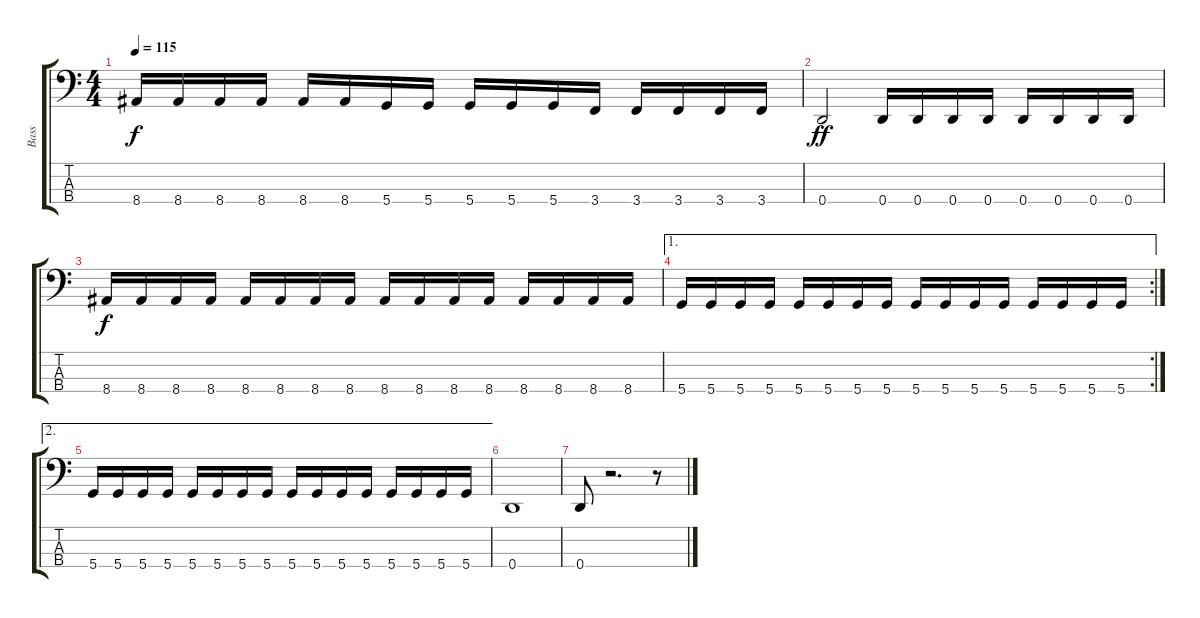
\track ("Bass" "Bass") {instrument electricbassfinger}
\staff {score tabs}
\tuning (G2 D2 A1 D1) {hide}
\ts (4 4)
\tempo 115
\clef f4
\ks c
8.4.16{dy f} 8.4.16 8.4.16 8.4.16 8.4.16 8.4.16 5.4.16 5.4.16 5.4.16 5.4.16 5.4.16 3.4.16 3.4.16 3.4.16 3.4.16 3.4.16 |
0.4.2{dy ff} 0.4.16 0.4.16 0.4.16 0.4.16 0.4.16 0.4.16 0.4.16 0.4.16 |
8.4.16{dy f} 8.4.16 8.4.16 8.4.16 8.4.16 8.4.16 8.4.16 8.4.16 8.4.16 8.4.16 8.4.16 8.4.16 8.4.16 8.4.16 8.4.16 8.4.16 |
\ae 1
\rc 2
5.4.16 5.4.16 5.4.16 5.4.16 5.4.16 5.4.16 5.4.16 5.4.16 5.4.16 5.4.16 5.4.16 5.4.16 5.4.16 5.4.16 5.4.16 5.4.16 |
\ae 2
5.4.16 5.4.16 5.4.16 5.4.16 5.4.16 5.4.16 5.4.16 5.4.16 5.4.16 5.4.16 5.4.16 5.4.16 5.4.16 5.4.16 5.4.16 5.4.16 |
0.4.1 |
0.4.8 r.2{d} r.8
